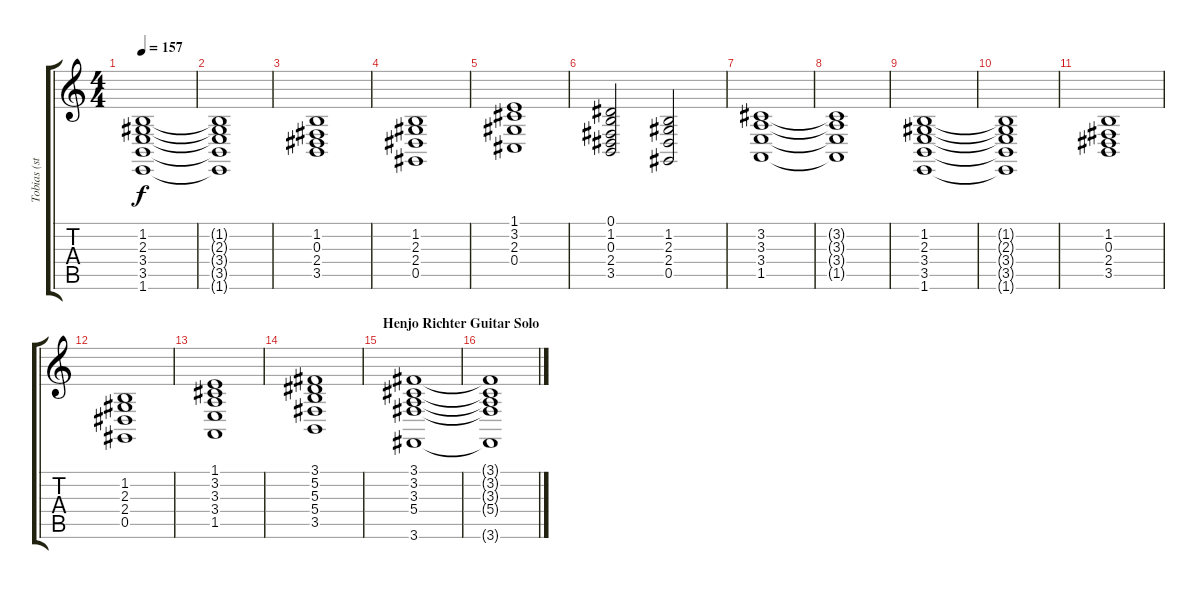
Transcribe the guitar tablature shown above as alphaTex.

\track ("Tobias (strings)" "Tobias (st") {instrument synthstrings1}
\staff {score tabs}
\tuning (Eb4 Bb3 Gb3 Db3 Ab2 Eb2) {hide}
\ts (4 4)
\tempo 157
\clef g2
\ks c
(1.2 2.3 3.4 3.5 1.6).1{dy f} |
(1.2{t} 2.3{t} 3.4{t} 3.5{t} 1.6{t}).1 |
(1.2 0.3 2.4 3.5).1 |
(1.2 2.3 2.4 0.5).1 |
(1.1 3.2 2.3 0.4).1 |
(0.1 1.2 0.3 2.4 3.5).2 (1.2 2.3 2.4 0.5).2 |
(3.2 3.3 3.4 1.5).1 |
(3.2{t} 3.3{t} 3.4{t} 1.5{t}).1 |
(1.2 2.3 3.4 3.5 1.6).1 |
(1.2{t} 2.3{t} 3.4{t} 3.5{t} 1.6{t}).1 |
(1.2 0.3 2.4 3.5).1 |
(1.2 2.3 2.4 0.5).1 |
(1.1 3.2 3.3 3.4 1.5).1 |
(3.1 5.2 5.3 5.4 3.5).1 |
\section ("" "Henjo Richter Guitar Solo")
(3.1 3.2 3.3 5.4 3.6).1 |
(3.1{t} 3.2{t} 3.3{t} 5.4{t} 3.6{t}).1
